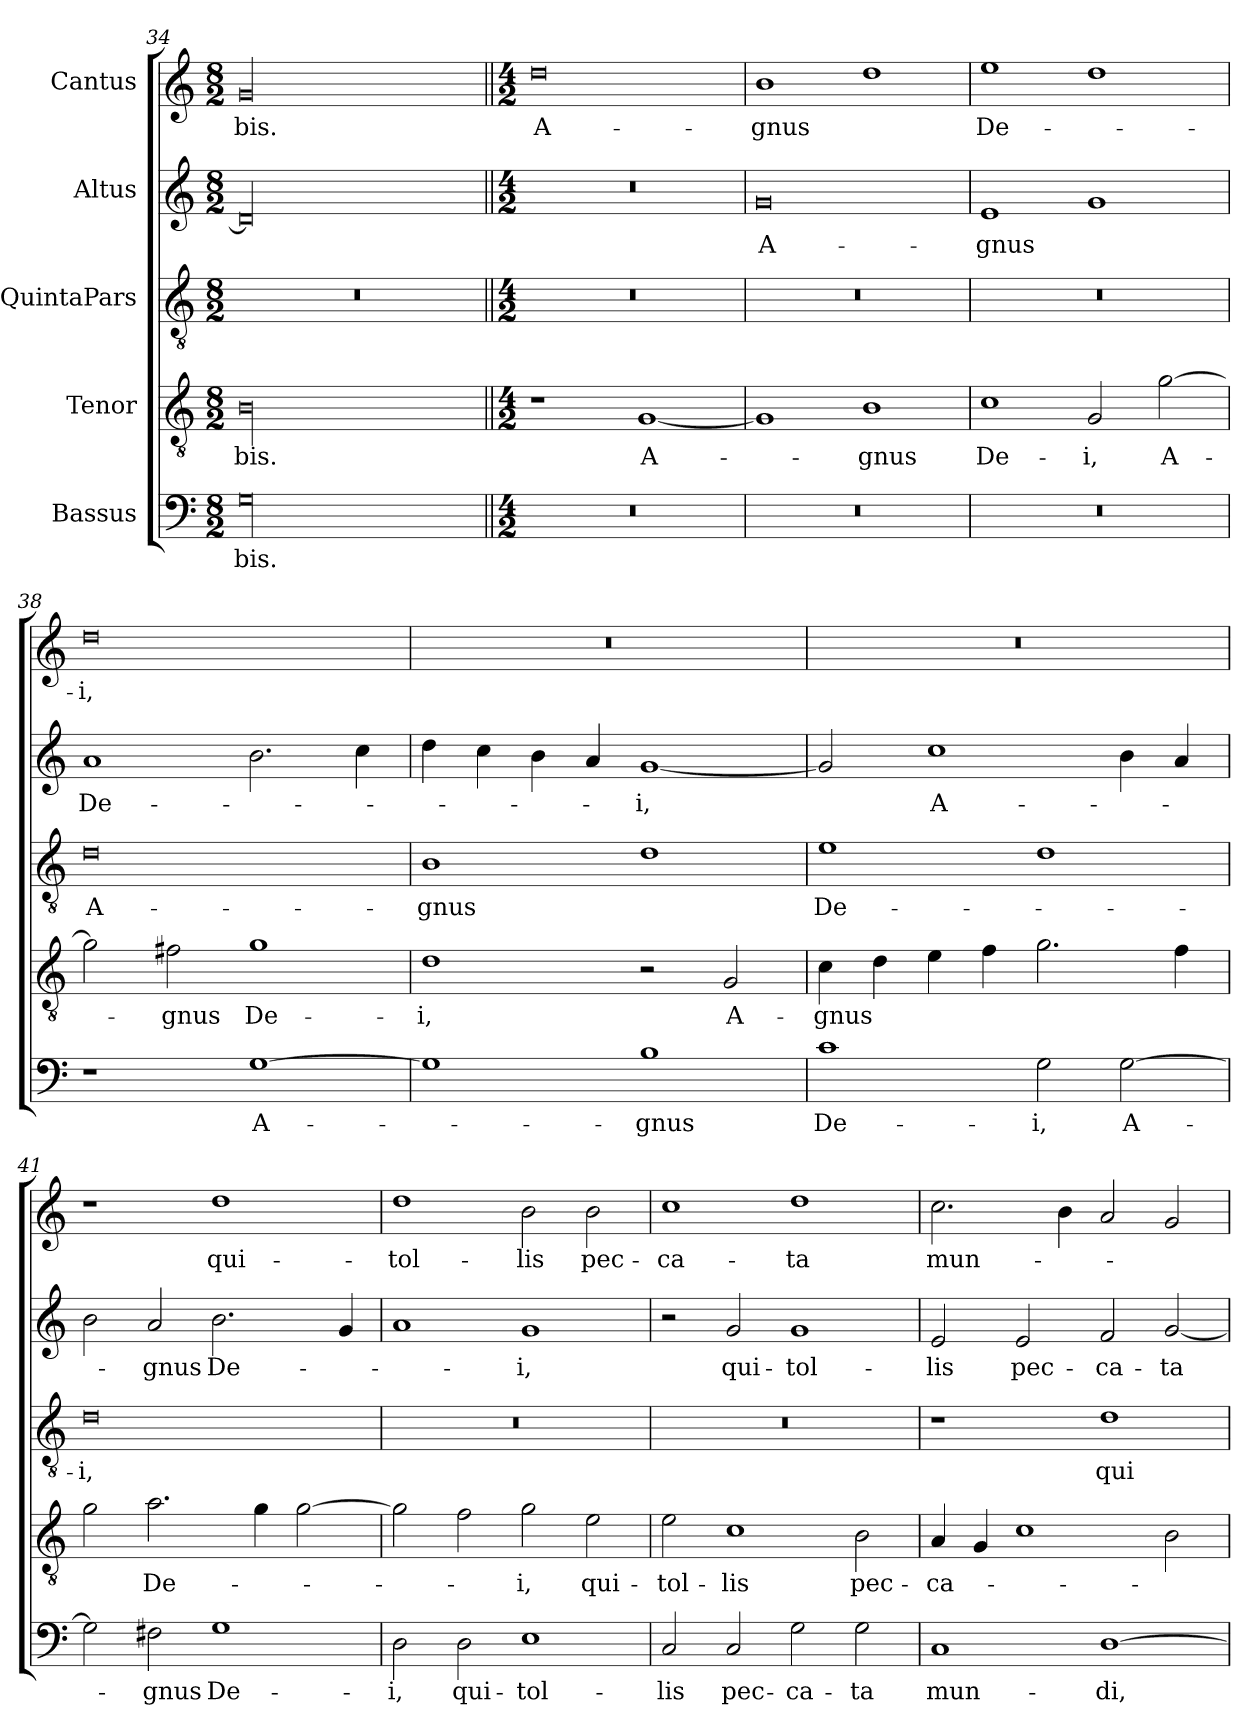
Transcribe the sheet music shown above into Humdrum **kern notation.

**kern	**text	**kern	**text	**kern	**text	**kern	**text	**kern	**text
*part5	*part5	*part4	*part4	*part3	*part3	*part2	*part2	*part1	*part1
*staff5	*staff5	*staff4	*staff4	*staff3	*staff3	*staff2	*staff2	*staff1	*staff1
*I"Bassus	*	*I"Tenor	*	*I"QuintaPars	*	*I"Altus	*	*I"Cantus	*
*clefF4	*	*clefGv2	*	*clefGv2	*	*clefG2	*	*clefG2	*
*k[]	*	*k[]	*	*k[]	*	*k[]	*	*k[]	*
*M8/2	*	*M8/2	*	*M8/2	*	*M8/2	*	*M8/2	*
=34	=34	=34	=34	=34	=34	=34	=34	=34	=34
00G\	-bis.	00B\	-bis.	00r	.	00d/]	.	00g/	-bis.
=35||	=35||	=35||	=35||	=35||	=35||	=35||	=35||	=35||	=35||
*M4/2	*	*M4/2	*	*M4/2	*	*M4/2	*	*M4/2	*
0r	.	1r	.	0r	.	0r	.	0dd\	A-
.	.	[1G/	A-	.	.	.	.	.	.
=36	=36	=36	=36	=36	=36	=36	=36	=36	=36
0r	.	1G/]	.	0r	.	0g/	A-	1b\	-gnus
.	.	1B\	-gnus	.	.	.	.	1dd\	.
=37	=37	=37	=37	=37	=37	=37	=37	=37	=37
0r	.	1c\	De-	0r	.	1e/	-gnus	1ee\	De-
.	.	2G/	-i,	.	.	1g/	.	1dd\	.
.	.	[2g\	A-	.	.	.	.	.	.
=38	=38	=38	=38	=38	=38	=38	=38	=38	=38
1r	.	2g\]	.	0d\	A-	1a/	De-	0dd\	-i,
.	.	2f#X\	-gnus	.	.	.	.	.	.
[1G\	A-	1g\	De-	.	.	2.b\	.	.	.
.	.	.	.	.	.	4cc\	.	.	.
=39	=39	=39	=39	=39	=39	=39	=39	=39	=39
1G\]	.	1d\	-i,	1B\	-gnus	4dd\	.	0r	.
.	.	.	.	.	.	4cc\	.	.	.
.	.	.	.	.	.	4b\	.	.	.
.	.	.	.	.	.	4a/	.	.	.
1B\	-gnus	2r	.	1d\	.	[1g/	-i,	.	.
.	.	2G/	A-	.	.	.	.	.	.
=40	=40	=40	=40	=40	=40	=40	=40	=40	=40
1c\	De-	4c\	-gnus	1e\	De-	2g/]	.	0r	.
.	.	4d\	.	.	.	.	.	.	.
.	.	4e\	.	.	.	1cc\	A-	.	.
.	.	4f\	.	.	.	.	.	.	.
2G\	-i,	2.g\	.	1d\	.	.	.	.	.
[2G\	A-	.	.	.	.	4b\	.	.	.
.	.	4f\	.	.	.	4a/	.	.	.
=41	=41	=41	=41	=41	=41	=41	=41	=41	=41
2G\]	.	2g\	.	0d\	-i,	2b\	.	1r	.
2F#X\	-gnus	2.a\	De-	.	.	2a/	-gnus	.	.
1G\	De-	.	.	.	.	2.b\	De-	1dd\	qui-
.	.	4g\	.	.	.	.	.	.	.
.	.	[2g\	.	.	.	.	.	.	.
.	.	.	.	.	.	4g/	.	.	.
=42	=42	=42	=42	=42	=42	=42	=42	=42	=42
2D\	-i,	2g\]	.	0r	.	1a/	.	1dd\	tol-
2D\	qui-	2f\	.	.	.	.	.	.	.
1E\	tol-	2g\	-i,	.	.	1g/	-i,	2b\	-lis
.	.	2e\	qui-	.	.	.	.	2b\	pec-
=43	=43	=43	=43	=43	=43	=43	=43	=43	=43
2C/	-lis	2e\	tol-	0r	.	2r	.	1cc\	-ca-
2C/	pec-	1c\	-lis	.	.	2g/	qui-	.	.
2G\	-ca-	.	.	.	.	1g/	tol-	1dd\	-ta
2G\	-ta	2B\	pec-	.	.	.	.	.	.
=44	=44	=44	=44	=44	=44	=44	=44	=44	=44
1C/	mun-	4A/	-ca-	1r	.	2e/	-lis	2.cc\	mun-
.	.	4G/	.	.	.	.	.	.	.
.	.	1c\	.	.	.	2e/	pec-	.	.
.	.	.	.	.	.	.	.	4b\	.
[1D\	-di,	.	.	1d\	qui-	2f/	-ca-	2a/	.
.	.	2B\	.	.	.	[2g/	-ta	2g/	.
=	=	=	=	=	=	=	=	=	=
*-	*-	*-	*-	*-	*-	*-	*-	*-	*-
